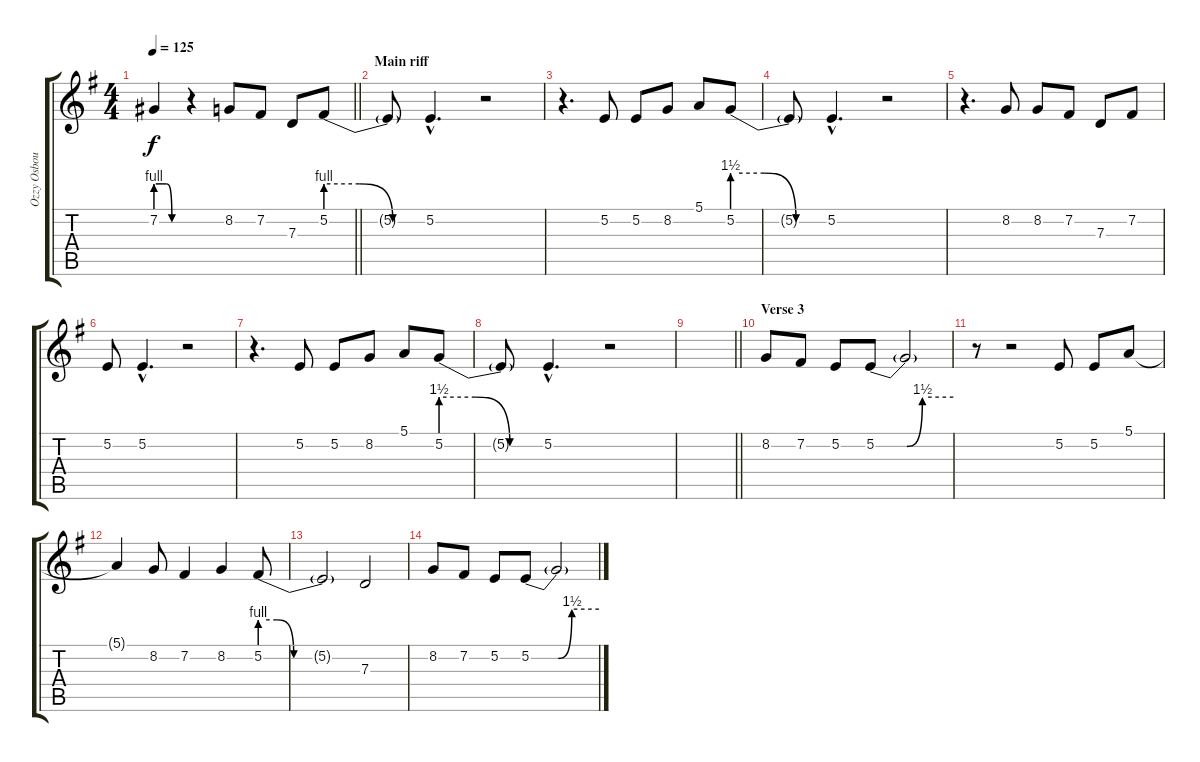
\track ("Ozzy Osbourne " "Ozzy Osbou") {instrument lead2sawtooth}
\staff {score tabs}
\tuning (E4 B3 G3 D3 A2 E2) {hide}
\ts (4 4)
\tempo 125
\clef g2
\barLineRight lightlight
\ks eminor
7.2{be (custom 0 4 16 4 24 4 36 0 45 0 60 0)}.4{dy f} r.4 8.2.8 7.2.8 7.3.8 5.2{be (custom 0 4 20 4 40 0 60 0)}.8 |
\section ("" "Main riff")
5.2{t}.8 5.2{hac}.4{d} r.2 |
r.4{d} 5.2.8 5.2.8 8.2.8 5.1.8 5.2{be (custom 0 6 20 6 40 0 60 0)}.8 |
5.2{t}.8 5.2{hac}.4{d} r.2 |
r.4{d} 8.2.8 8.2.8 7.2.8 7.3.8 7.2.8 |
5.2.8 5.2{hac}.4{d} r.2 |
r.4{d} 5.2.8 5.2.8 8.2.8 5.1.8 5.2{be (custom 0 6 20 6 40 0 60 0)}.8 |
5.2{t}.8 5.2{hac}.4{d} r.2 |
\barLineRight lightlight
|
\section ("" "Verse 3")
8.2.8 7.2.8 5.2.8 5.2{be (custom 0 0 24 0 36 6 60 6)}.8 5.2{t}.2 |
r.8 r.2 5.2.8 5.2.8 5.1.8 |
5.1{t}.4 8.2.8 7.2.4 8.2.4 5.2{be (custom 0 4 10 4 20 0 40 0 60 0)}.8 |
5.2{t}.2 7.3.2 |
8.2.8 7.2.8 5.2.8 5.2{be (custom 0 0 24 0 36 6 60 6)}.8 5.2{t}.2
